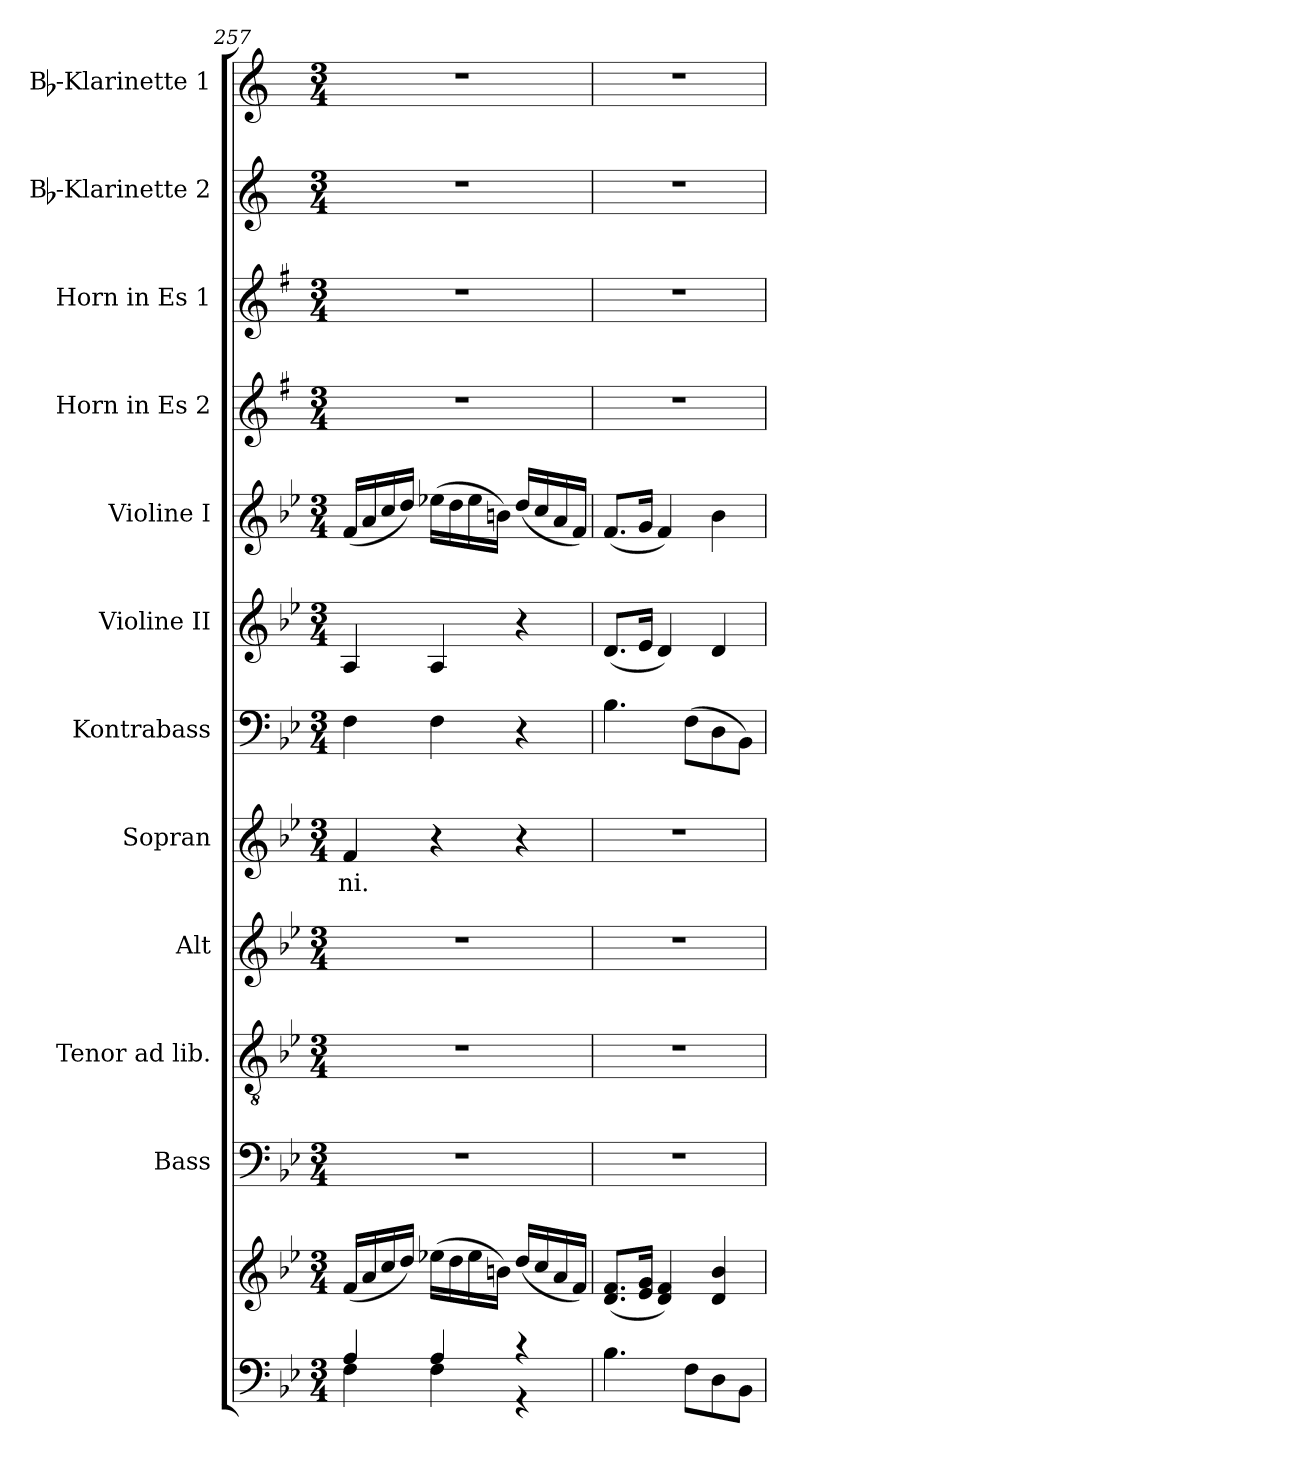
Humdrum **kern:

**kern	**kern	**kern	**kern	**kern	**kern	**text	**kern	**kern	**kern	**kern	**kern	**kern	**kern
*part12	*part12	*part11	*part10	*part9	*part8	*part8	*part7	*part6	*part5	*part4	*part3	*part2	*part1
*staff13	*staff12	*staff11	*staff10	*staff9	*staff8	*staff8	*staff7	*staff6	*staff5	*staff4	*staff3	*staff2	*staff1
*	*	*I"Bass	*I"Tenor ad lib.	*I"Alt	*I"Sopran	*	*I"Kontrabass	*I"Violine II	*I"Violine I	*I"Horn in Es 2	*I"Horn in Es 1	*I"Bb-Klarinette 2	*I"Bb-Klarinette 1
*	*	*I'B.	*I'T.	*I'A.	*I'S.	*	*I'Kb.	*I'Vl. II	*I'Vl. I	*	*	*I'Bb Kl. 2	*I'Bb Kl. 1
*clefF4	*clefG2	*clefF4	*clefGv2	*clefG2	*clefG2	*	*clefF4	*clefG2	*clefG2	*clefG2	*clefG2	*clefG2	*clefG2
*	*	*	*	*	*	*	*ITrd7c12	*	*	*ITrd5c9	*ITrd5c9	*ITrd1c2	*ITrd1c2
*k[b-e-]	*k[b-e-]	*k[b-e-]	*k[b-e-]	*k[b-e-]	*k[b-e-]	*	*k[b-e-]	*k[b-e-]	*k[b-e-]	*k[b-e-]	*k[b-e-]	*k[b-e-]	*k[b-e-]
*B-:	*B-:	*B-:	*B-:	*B-:	*B-:	*	*B-:	*B-:	*B-:	*B-:	*B-:	*B-:	*B-:
*M3/4	*M3/4	*M3/4	*M3/4	*M3/4	*M3/4	*	*M3/4	*M3/4	*M3/4	*M3/4	*M3/4	*M3/4	*M3/4
=257	=257	=257	=257	=257	=257	=257	=257	=257	=257	=257	=257	=257	=257
*^	*	*	*	*	*	*	*	*	*	*	*	*	*
!	!	!	!	!	!	!	!LO:LY:b	!	!	!	!	!	!	!
4A/	4F\	(<16f/LL	2.r	2.r	2.r	4f/	-ni.	4FF\	4A/	(<16f/LL	2.r	2.r	2.r	2.r
.	.	16a/	.	.	.	.	.	.	.	16a/	.	.	.	.
.	.	16cc/	.	.	.	.	.	.	.	16cc/	.	.	.	.
.	.	16dd/JJ)	.	.	.	.	.	.	.	16dd/JJ)	.	.	.	.
4A/	4F\	(>16ee-X\LL	.	.	.	4r	.	4FF\	4A/	(>16ee-X\LL	.	.	.	.
.	.	16dd\	.	.	.	.	.	.	.	16dd\	.	.	.	.
.	.	16ee-\	.	.	.	.	.	.	.	16ee-\	.	.	.	.
.	.	16bn\JJ)	.	.	.	.	.	.	.	16bn\JJ)	.	.	.	.
4r	4r	(<16dd/LL	.	.	.	4r	.	4r	4r	(<16dd/LL	.	.	.	.
.	.	16cc/	.	.	.	.	.	.	.	16cc/	.	.	.	.
.	.	16a/	.	.	.	.	.	.	.	16a/	.	.	.	.
.	.	16f/JJ)	.	.	.	.	.	.	.	16f/JJ)	.	.	.	.
*v	*v	*	*	*	*	*	*	*	*	*	*	*	*	*
!!LO:PB:g=z
=258	=258	=258	=258	=258	=258	=258	=258	=258	=258	=258	=258	=258	=258
4.B-\	(<8.d/ 8.f/L	2.r	2.r	2.r	2.r	.	4.BB-\	(<8.d/L	(<8.f/L	2.r	2.r	2.r	2.r
.	16e-/ 16g/Jk	.	.	.	.	.	.	16e-/Jk	16g/Jk	.	.	.	.
.	4d/ 4f/)	.	.	.	.	.	.	4d/)	4f/)	.	.	.	.
8F\L	.	.	.	.	.	.	(>8FF\L	.	.	.	.	.	.
8D\	4d/ 4b-/	.	.	.	.	.	8DD\	4d/	4b-\	.	.	.	.
8BB-\J	.	.	.	.	.	.	8BBB-\J)	.	.	.	.	.	.
=	=	=	=	=	=	=	=	=	=	=	=	=	=
*-	*-	*-	*-	*-	*-	*-	*-	*-	*-	*-	*-	*-	*-
